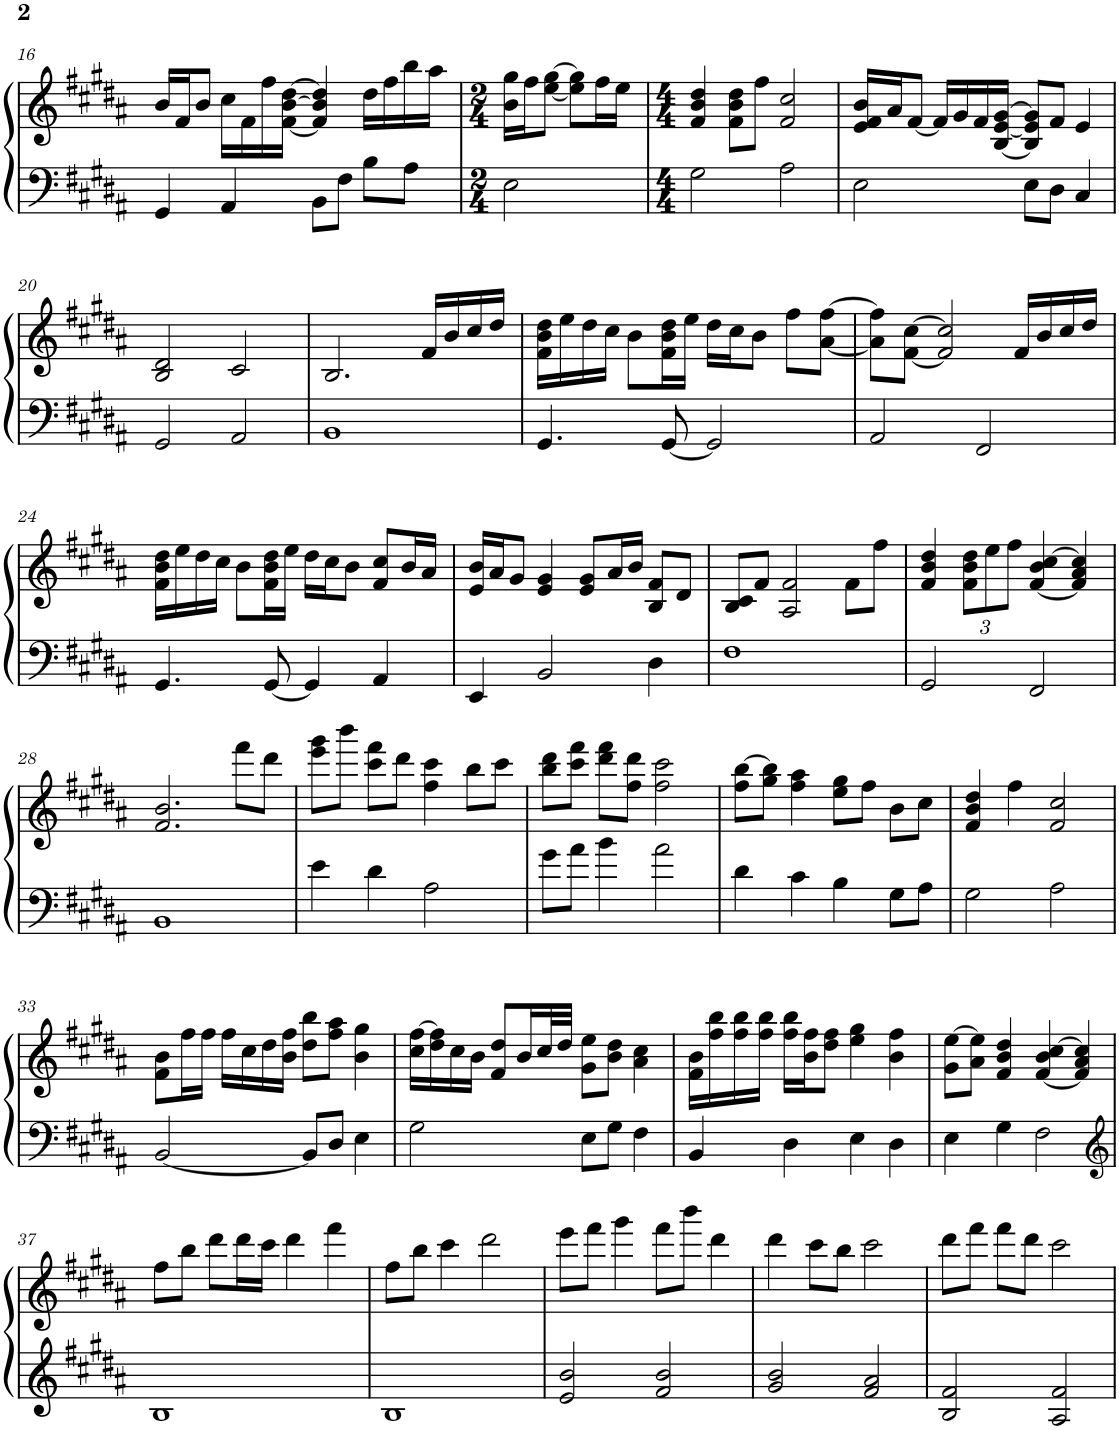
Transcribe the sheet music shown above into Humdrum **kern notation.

**kern	**kern
*part1	*part1
*staff2	*staff1
*I"Piano	*
*I'Pno.	*
!!LO:PB:g=z
*clefF4	*clefG2
*k[f#c#g#d#a#]	*k[f#c#g#d#a#]
*M4/4	*M4/4
=16	=16
4GG#/	16b/LL
.	16f#/J
.	8b/J
4AA#/	16cc#\LL
.	16f#\
.	16ff#\
.	[16f#\ [16b\ [16dd#\JJ
8BB\L	4f#/] 4b/] 4dd#/]
8F#\J	.
8B\L	16dd#\LL
.	16ff#\
8A#\J	16bb\
.	16aa#\JJ
=17	=17
*M2/4	*M2/4
2E\	16b\ 16gg#\LL
.	16ff#\J
.	[8ee\ [8gg#\J
.	8ee\] 8gg#\]L
.	16ff#\L
.	16ee\JJ
=18	=18
*M4/4	*M4/4
2G#\	4f#/ 4b/ 4dd#/
.	8f#\ 8b\ 8dd#\L
.	8ff#\J
2A#\	2f#/ 2cc#/
=19	=19
2E\	16e/ 16f#/ 16b/LL
.	16a#/J
.	[8f#/J
.	16f#/LL]
.	16g#/
.	16f#/
.	[16B/ [16e/ [16g#/JJ
8E\L	8B/] 8e/] 8g#/]L
8D#\J	8f#/J
4C#/	4e/
!!LO:LB:g=z
=20	=20
2GG#/	2B/ 2d#/
2AA#/	2c#/
=21	=21
1BB	2.B/
.	16f#/LL
.	16b/
.	16cc#/
.	16dd#/JJ
=22	=22
4.GG#/	16f#\ 16b\ 16dd#\LL
.	16ee\
.	16dd#\
.	16cc#\JJ
.	8b\L
[8GG#/	16f#\ 16b\ 16dd#\L
.	16ee\JJ
2GG#/]	16dd#\LL
.	16cc#\J
.	8b\J
.	8ff#\L
.	[8a#\ [8ff#\J
=23	=23
2AA#/	8a#\] 8ff#\]L
.	[8f#\ [8cc#\J
.	2f#/] 2cc#/]
2FF#/	.
.	16f#/LL
.	16b/
.	16cc#/
.	16dd#/JJ
!!LO:LB:g=z
=24	=24
4.GG#/	16f#\ 16b\ 16dd#\LL
.	16ee\
.	16dd#\
.	16cc#\JJ
.	8b\L
[8GG#/	16f#\ 16b\ 16dd#\L
.	16ee\JJ
4GG#/]	16dd#\LL
.	16cc#\J
.	8b\J
4AA#/	8f#/ 8cc#/L
.	16b/L
.	16a#/JJ
=25	=25
4EE/	16e/ 16b/LL
.	16a#/J
.	8g#/J
2BB/	4e/ 4g#/
.	8e/ 8g#/L
.	16a#/L
.	16b/JJ
4D#\	8B/ 8f#/L
.	8d#/J
=26	=26
1F#	8B/ 8c#/L
.	8f#/J
.	2A#/ 2f#/
.	8f#\L
.	8ff#\J
=27	=27
2GG#/	4f#/ 4b/ 4dd#/
*	*Xbrackettup
.	12f#\ 12b\ 12dd#\L
.	12ee\
.	12ff#\J
2FF#/	[4f#/ 4b/ [4cc#/
.	4f#/] 4a#/ 4cc#/]
!!LO:LB:g=z
=28	=28
1BB	2.f#/ 2.b/
.	8fff#\L
.	8ddd#\J
=29	=29
4e\	8eee\ 8ggg#\L
.	8bbb\J
4d#\	8ccc#\ 8fff#\L
.	8ddd#\J
2A#\	4ff#\ 4ccc#\
.	8bb\L
.	8ccc#\J
=30	=30
8g#\L	8bb\ 8ddd#\L
8a#\J	8ccc#\ 8fff#\J
4b\	8ddd#\ 8fff#\L
.	8ff#\ 8ddd#\J
2a#\	2ff#\ 2ccc#\
=31	=31
4d#\	8ff#\ [8bb\L
.	8gg#\ 8bb\]J
4c#\	4ff#\ 4aa#\
4B\	8ee\ 8gg#\L
.	8ff#\J
8G#\L	8b\L
8A#\J	8cc#\J
=32	=32
2G#\	4f#/ 4b/ 4dd#/
.	4ff#\
2A#\	2f#/ 2cc#/
!!LO:LB:g=z
=33	=33
[2BB/	8f#\ 8b\L
.	16ff#\L
.	16ff#\JJ
.	16ff#\LL
.	16cc#\
.	16dd#\
.	16b\ 16ff#\JJ
8BB/L]	8dd#\ 8bb\L
8D#/J	8ff#\ 8aa#\J
4E\	4b\ 4gg#\
=34	=34
2G#\	16cc#\ [16ff#\LL
.	16dd#\ 16ff#\]
.	16cc#\
.	16b\JJ
.	8f#/ 8dd#/L
.	16b/L
.	32cc#/L
.	32dd#/JJJ
8E\L	8g#\ 8ee\L
8G#\J	8b\ 8dd#\J
4F#\	4a#\ 4cc#\
=35	=35
4BB/	16f#\ 16b\LL
.	16ff#\ 16bb\
.	16ff#\ 16bb\
.	16ff#\ 16bb\JJ
4D#\	16ff#\ 16bb\LL
.	16b\ 16ff#\J
.	8dd#\ 8ff#\J
4E\	4ee\ 4gg#\
4D#\	4b\ 4ff#\
=36	=36
4E\	8g#\ [8ee\L
.	8a#\ 8ee\]J
4G#\	4f#/ 4b/ 4dd#/
2F#\	[4f#/ 4b/ [4cc#/
.	4f#/] 4a#/ 4cc#/]
!!LO:LB:g=z
=37	=37
*clefG2	*
1B	8ff#\L
.	8bb\J
.	8ddd#\L
.	16ddd#\L
.	16ccc#\JJ
.	4ddd#\
.	4fff#\
=38	=38
1B	8ff#\L
.	8bb\J
.	4ccc#\
.	2ddd#\
=39	=39
2e/ 2b/	8eee\L
.	8fff#\J
.	4ggg#\
2f#/ 2b/	8fff#\L
.	8bbb\J
.	4ddd#\
=40	=40
2g#/ 2b/	4ddd#\
.	8ccc#\L
.	8bb\J
2f#/ 2a#/	2ccc#\
=41	=41
2B/ 2f#/	8ddd#\L
.	8fff#\J
.	8fff#\L
.	8ddd#\J
2A#/ 2f#/	2ccc#\
=	=
*-	*-
